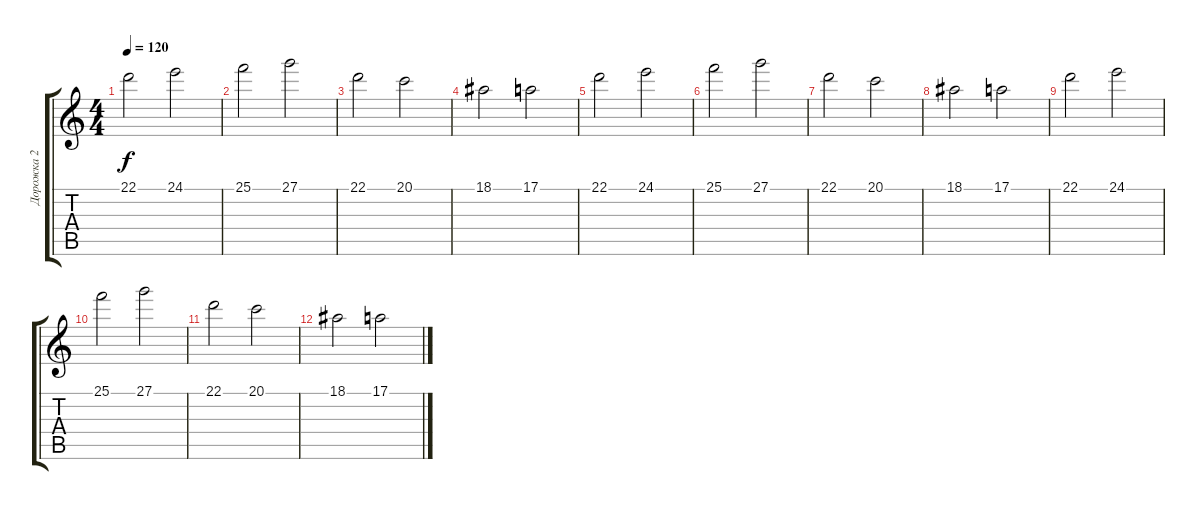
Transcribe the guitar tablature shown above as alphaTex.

\track ("Дорожка 2" "Дорожка 2") {instrument stringensemble1}
\staff {score tabs}
\tuning (E4 B3 G3 D3 A2 D2) {hide}
\ts (4 4)
\tempo 120
\clef g2
\ks c
22.1.2{dy f} 24.1.2 |
25.1.2 27.1.2 |
22.1.2 20.1.2 |
18.1.2 17.1.2 |
22.1.2 24.1.2 |
25.1.2 27.1.2 |
22.1.2 20.1.2 |
18.1.2 17.1.2 |
22.1.2 24.1.2 |
25.1.2 27.1.2 |
22.1.2 20.1.2 |
18.1.2 17.1.2
